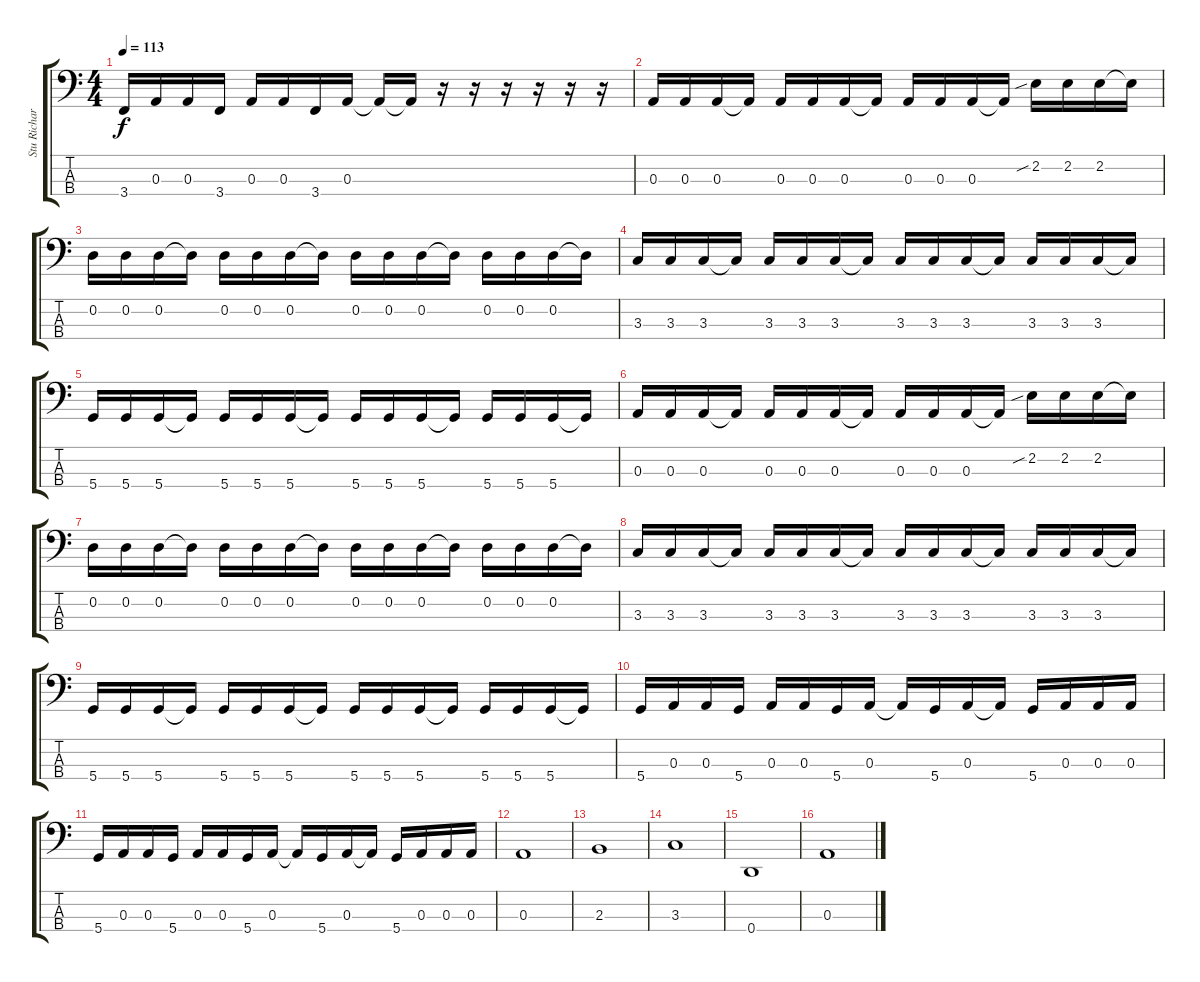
\track ("Stu Richardson" "Stu Richar") {instrument fretlessbass}
\staff {score tabs}
\tuning (G2 D2 A1 D1) {hide}
\ts (4 4)
\tempo 113
\clef f4
\ks c
3.4.16{dy f} 0.3.16 0.3.16 3.4.16 0.3.16 0.3.16 3.4.16 0.3.16 0.3{t}.16 0.3{t}.16 r.16 r.16 r.16 r.16 r.16 r.16 |
0.3.16 0.3.16 0.3.16 0.3{t}.16 0.3.16 0.3.16 0.3.16 0.3{t}.16 0.3.16 0.3.16 0.3.16 0.3{t}.16 2.2{sib}.16 2.2.16 2.2.16 2.2{t}.16 |
0.2.16 0.2.16 0.2.16 0.2{t}.16 0.2.16 0.2.16 0.2.16 0.2{t}.16 0.2.16 0.2.16 0.2.16 0.2{t}.16 0.2.16 0.2.16 0.2.16 0.2{t}.16 |
3.3.16 3.3.16 3.3.16 3.3{t}.16 3.3.16 3.3.16 3.3.16 3.3{t}.16 3.3.16 3.3.16 3.3.16 3.3{t}.16 3.3.16 3.3.16 3.3.16 3.3{t}.16 |
5.4.16 5.4.16 5.4.16 5.4{t}.16 5.4.16 5.4.16 5.4.16 5.4{t}.16 5.4.16 5.4.16 5.4.16 5.4{t}.16 5.4.16 5.4.16 5.4.16 5.4{t}.16 |
0.3.16 0.3.16 0.3.16 0.3{t}.16 0.3.16 0.3.16 0.3.16 0.3{t}.16 0.3.16 0.3.16 0.3.16 0.3{t}.16 2.2{sib}.16 2.2.16 2.2.16 2.2{t}.16 |
0.2.16 0.2.16 0.2.16 0.2{t}.16 0.2.16 0.2.16 0.2.16 0.2{t}.16 0.2.16 0.2.16 0.2.16 0.2{t}.16 0.2.16 0.2.16 0.2.16 0.2{t}.16 |
3.3.16 3.3.16 3.3.16 3.3{t}.16 3.3.16 3.3.16 3.3.16 3.3{t}.16 3.3.16 3.3.16 3.3.16 3.3{t}.16 3.3.16 3.3.16 3.3.16 3.3{t}.16 |
5.4.16 5.4.16 5.4.16 5.4{t}.16 5.4.16 5.4.16 5.4.16 5.4{t}.16 5.4.16 5.4.16 5.4.16 5.4{t}.16 5.4.16 5.4.16 5.4.16 5.4{t}.16 |
5.4.16 0.3.16 0.3.16 5.4.16 0.3.16 0.3.16 5.4.16 0.3.16 0.3{t}.16 5.4.16 0.3.16 0.3{t}.16 5.4.16 0.3.16 0.3.16 0.3.16 |
5.4.16 0.3.16 0.3.16 5.4.16 0.3.16 0.3.16 5.4.16 0.3.16 0.3{t}.16 5.4.16 0.3.16 0.3{t}.16 5.4.16 0.3.16 0.3.16 0.3.16 |
0.3.1 |
2.3.1 |
3.3.1 |
0.4.1 |
0.3.1
